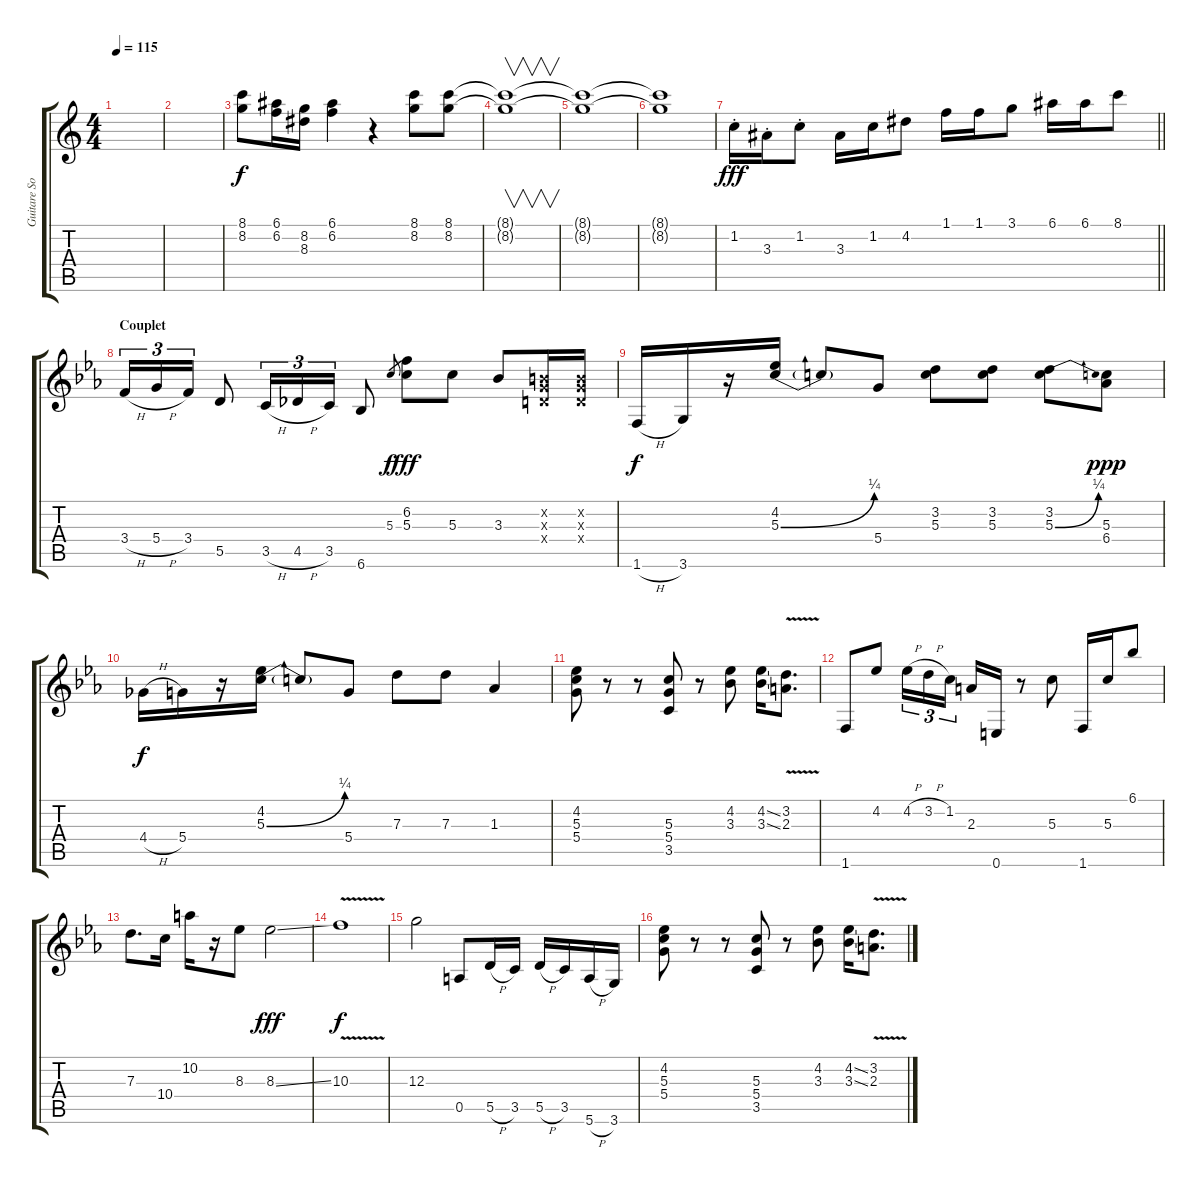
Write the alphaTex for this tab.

\track ("Guitare Solo" "Guitare So") {instrument electricguitarclean}
\staff {score tabs}
\tuning (E4 B3 G3 D3 A2 E2) {hide}
\ts (4 4)
\tempo 115
\clef g2
\ks c
|
|
(8.1 8.2).8{dy f} (6.1 6.2).16 (8.2 8.3).16 (6.1 6.2).4 r.4 (8.1 8.2).8 (8.1 8.2).8 |
(8.1{t} 8.2{t}).1{v} |
(8.1{t} 8.2{t}).1 |
(8.1{t} 8.2{t}).1 |
\barLineRight lightlight
1.2{st}.16{dy fff} 3.3{st}.16 1.2{st}.8 3.3.16 1.2.16 4.2.8 1.1.16 1.1.16 3.1.8 6.1.16 6.1.16 8.1.8 |
\section ("" "Couplet")
\ks eb
3.4{h}.16{tu (3 2)} 5.4{h}.16{tu (3 2)} 3.4.16{tu (3 2)} 5.5.8 3.5{h}.16{tu (3 2)} 4.5{h}.16{tu (3 2)} 3.5.16{tu (3 2)} 6.6.8 5.3.8{gr dy f} (6.2 5.3).8{dy fff} 5.3.8 3.3.8 (0.2{x} 0.3{x} 0.4{x}).16 (0.2{x} 0.3{x} 0.4{x}).16 |
1.6{h}.16{dy f} 3.6.16 r.16 (4.2 5.3{be (bend 0 0 60 1)}).16 5.3{t}.8 5.4.8 (3.2 5.3).8 (3.2 5.3).8 (3.2 5.3{be (bend 0 0 60 1)}).8 (5.3 6.4).8{dy ppp} |
4.4{h}.16{dy f} 5.4.16 r.16 (4.2 5.3{be (bend 0 0 60 1)}).16 5.3{t}.8 5.4.8 7.3.8 7.3.8 1.3.4 |
(4.2 5.3 5.4).8 r.8 r.8 (5.3 5.4 3.5).8 r.8 (4.2 3.3).8 (4.2{ss} 3.3{ss}).16 (3.2 2.3{v}).8{d} |
1.6.8 4.2.8 4.2{h}.16{tu (3 2)} 3.2{h}.16{tu (3 2)} 1.2.16{tu (3 2) beam splitsecondary} 2.3.16 0.6.16 r.8 5.3.8 1.6.16 5.3.16 6.1.8 |
7.3.8{d} 10.4.16 10.2.16 r.16 8.3.8 8.3{ss}.2{dy fff} |
10.3{v}.1{dy f} |
12.3.2 0.5.8 5.5{h}.16 3.5.16 5.5{h}.16 3.5.16 5.6{h}.16 3.6.16 |
(4.2 5.3 5.4).8 r.8 r.8 (5.3 5.4 3.5).8 r.8 (4.2 3.3).8 (4.2{ss} 3.3{ss}).16 (3.2 2.3{v}).8{d}
